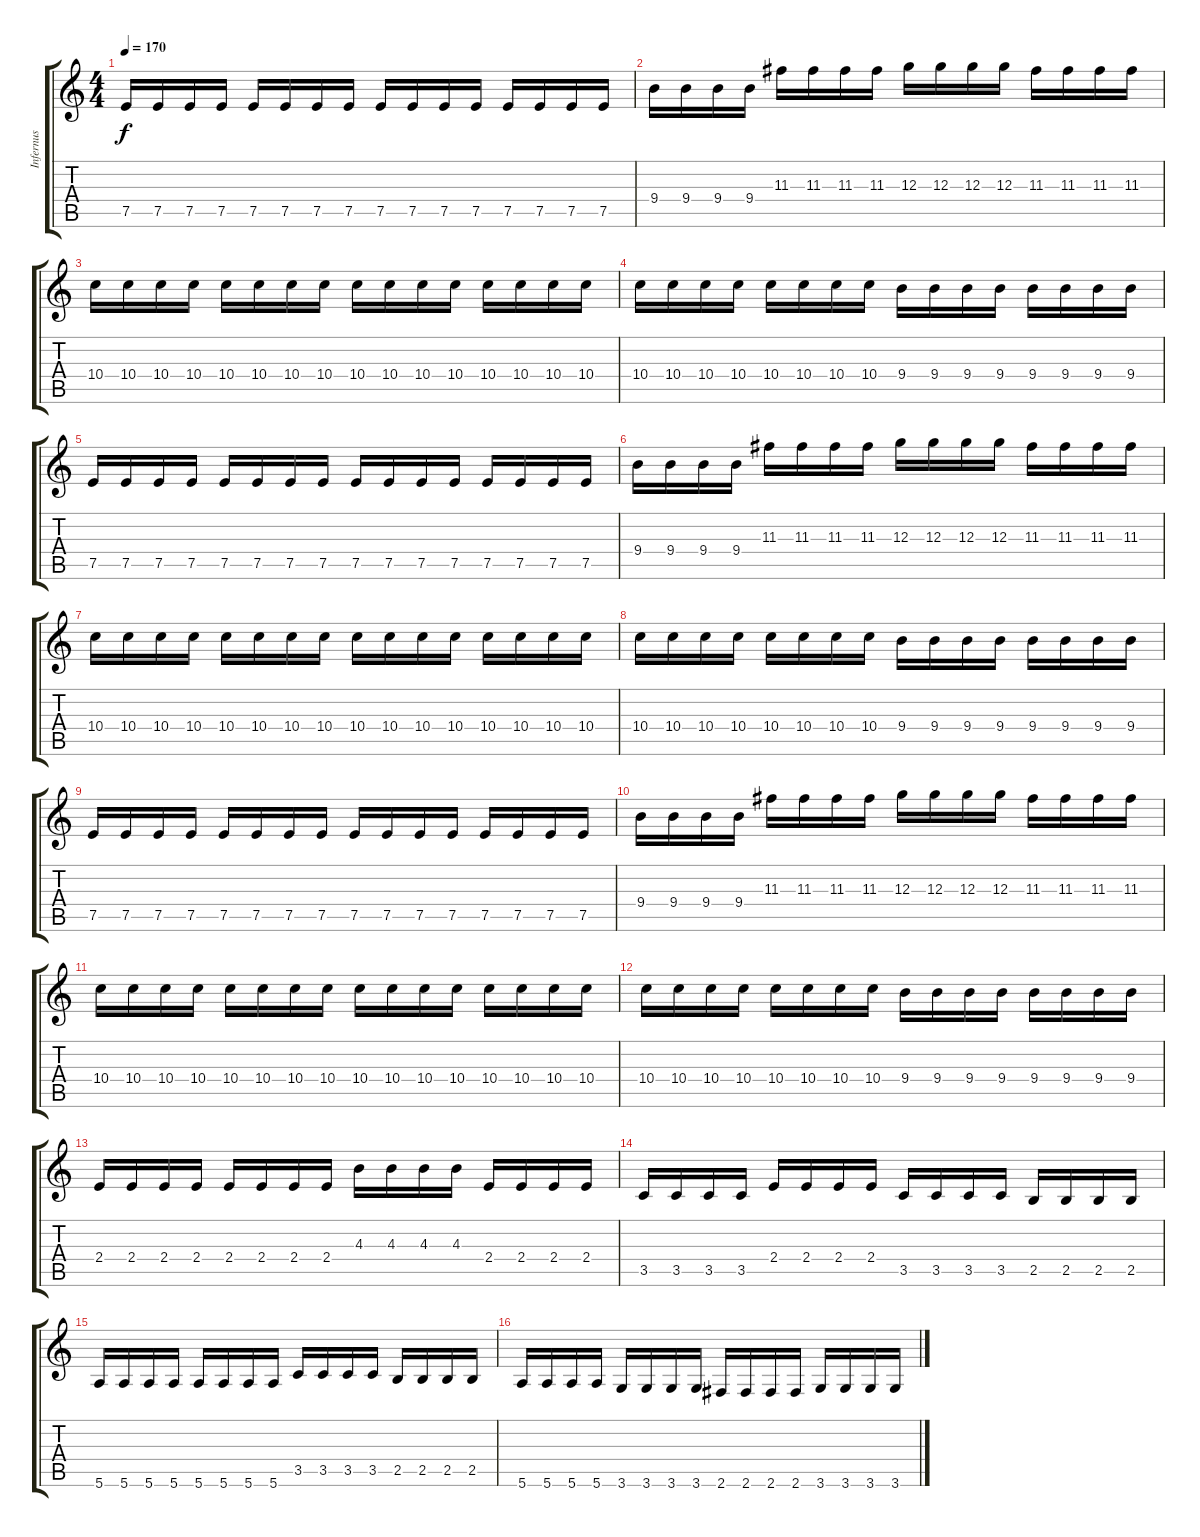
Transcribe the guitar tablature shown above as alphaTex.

\track ("Infernus" "Infernus") {instrument distortionguitar}
\staff {score tabs}
\tuning (E4 B3 G3 D3 A2 E2) {hide}
\ts (4 4)
\tempo 170
\clef g2
\ks c
7.5.16{dy f} 7.5.16 7.5.16 7.5.16 7.5.16 7.5.16 7.5.16 7.5.16 7.5.16 7.5.16 7.5.16 7.5.16 7.5.16 7.5.16 7.5.16 7.5.16 |
9.4.16 9.4.16 9.4.16 9.4.16 11.3.16 11.3.16 11.3.16 11.3.16 12.3.16 12.3.16 12.3.16 12.3.16 11.3.16 11.3.16 11.3.16 11.3.16 |
10.4.16 10.4.16 10.4.16 10.4.16 10.4.16 10.4.16 10.4.16 10.4.16 10.4.16 10.4.16 10.4.16 10.4.16 10.4.16 10.4.16 10.4.16 10.4.16 |
10.4.16 10.4.16 10.4.16 10.4.16 10.4.16 10.4.16 10.4.16 10.4.16 9.4.16 9.4.16 9.4.16 9.4.16 9.4.16 9.4.16 9.4.16 9.4.16 |
7.5.16 7.5.16 7.5.16 7.5.16 7.5.16 7.5.16 7.5.16 7.5.16 7.5.16 7.5.16 7.5.16 7.5.16 7.5.16 7.5.16 7.5.16 7.5.16 |
9.4.16 9.4.16 9.4.16 9.4.16 11.3.16 11.3.16 11.3.16 11.3.16 12.3.16 12.3.16 12.3.16 12.3.16 11.3.16 11.3.16 11.3.16 11.3.16 |
10.4.16 10.4.16 10.4.16 10.4.16 10.4.16 10.4.16 10.4.16 10.4.16 10.4.16 10.4.16 10.4.16 10.4.16 10.4.16 10.4.16 10.4.16 10.4.16 |
10.4.16 10.4.16 10.4.16 10.4.16 10.4.16 10.4.16 10.4.16 10.4.16 9.4.16 9.4.16 9.4.16 9.4.16 9.4.16 9.4.16 9.4.16 9.4.16 |
7.5.16 7.5.16 7.5.16 7.5.16 7.5.16 7.5.16 7.5.16 7.5.16 7.5.16 7.5.16 7.5.16 7.5.16 7.5.16 7.5.16 7.5.16 7.5.16 |
9.4.16 9.4.16 9.4.16 9.4.16 11.3.16 11.3.16 11.3.16 11.3.16 12.3.16 12.3.16 12.3.16 12.3.16 11.3.16 11.3.16 11.3.16 11.3.16 |
10.4.16 10.4.16 10.4.16 10.4.16 10.4.16 10.4.16 10.4.16 10.4.16 10.4.16 10.4.16 10.4.16 10.4.16 10.4.16 10.4.16 10.4.16 10.4.16 |
10.4.16 10.4.16 10.4.16 10.4.16 10.4.16 10.4.16 10.4.16 10.4.16 9.4.16 9.4.16 9.4.16 9.4.16 9.4.16 9.4.16 9.4.16 9.4.16 |
2.4.16{volume 13} 2.4.16 2.4.16 2.4.16 2.4.16 2.4.16 2.4.16 2.4.16 4.3.16 4.3.16 4.3.16 4.3.16 2.4.16 2.4.16 2.4.16 2.4.16 |
3.5.16 3.5.16 3.5.16 3.5.16 2.4.16 2.4.16 2.4.16 2.4.16 3.5.16 3.5.16 3.5.16 3.5.16 2.5.16 2.5.16 2.5.16 2.5.16 |
5.6.16 5.6.16 5.6.16 5.6.16 5.6.16 5.6.16 5.6.16 5.6.16 3.5.16 3.5.16 3.5.16 3.5.16 2.5.16 2.5.16 2.5.16 2.5.16 |
5.6.16 5.6.16 5.6.16 5.6.16 3.6.16 3.6.16 3.6.16 3.6.16 2.6.16 2.6.16 2.6.16 2.6.16 3.6.16 3.6.16 3.6.16 3.6.16
